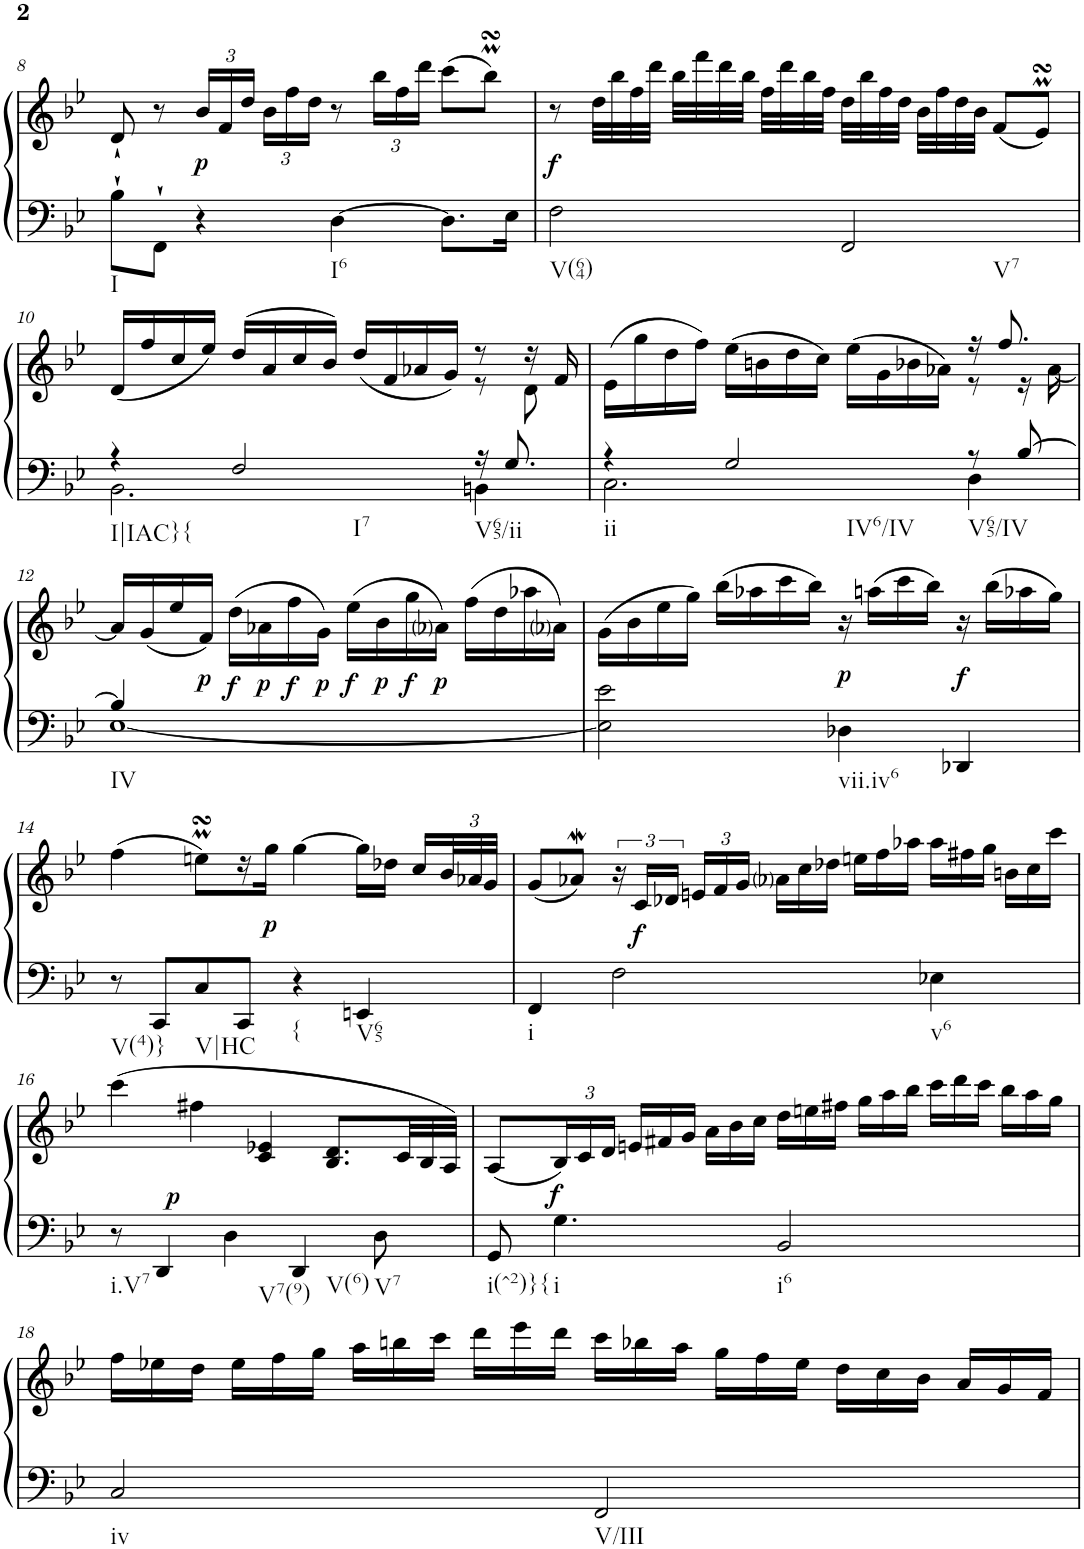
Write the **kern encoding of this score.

**kern	**kern	**dynam
*part1	*part1	*part1
*staff2	*staff1	*staff1/2
*I"Harpsichord	*	*
*I'Hch.	*	*
!!LO:PB:g=z
*clefF4	*clefG2	*
*k[b-e-]	*k[b-e-]	*
*g:	*g:	*
*M4/4	*M4/4	*
*met(c)	*met(c)	*
=8	=8	=8
!LO:TX:b:t=I	!	!
8B-`\L	8d`/	.
8FF`>\J	8r	.
*	*Xbrackettup	*
!	!	!LO:DY:b
4r	24b-/LL	p
.	24f/	.
.	24dd/JJ	.
.	24b-\LL	.
.	24ff\	.
.	24dd\JJ	.
!LO:TX:b:t=I6	!	!
[4D\	8r	.
.	24bb-\LL	.
.	24ff\	.
.	24ddd\JJ	.
8.D\L]	(>8ccc\L	.
.	8bb-sSSsM\J)	.
16E-\Jk	.	.
=9	=9	=9
!LO:TX:b:t=V(64)	!	!
!	!	!LO:DY:b
2F\	8r	f
.	32dd\LLL	.
.	32bb-\	.
.	32ff\	.
.	32ddd\JJJ	.
.	32bb-\LLL	.
.	32fff\	.
.	32ddd\	.
.	32bb-\JJJ	.
.	32ff\LLL	.
.	32ddd\	.
.	32bb-\	.
.	32ff\JJJ	.
!LO:TX:b:t=V7	!	!
2FF/	32dd\LLL	.
.	32bb-\	.
.	32ff\	.
.	32dd\JJJ	.
.	32b-\LLL	.
.	32ff\	.
.	32dd\	.
.	32b-\JJJ	.
.	(<8f/L	.
.	8e-MsSSs/J)	.
!!LO:LB:g=z
=10	=10	=10
*^	*^	*
!LO:TX:b:t=I|IAC}{	!	!	!	!
4r	2.BB-\	(<16d/LL	2.ryy	.
.	.	16ff/	.	.
.	.	16cc/	.	.
.	.	16ee-/JJ)	.	.
!LO:TX:b:t=I7	!	!	!	!
2F/	.	(>16dd/LL	.	.
.	.	16a/	.	.
.	.	16cc/	.	.
.	.	16b-/JJ)	.	.
.	.	(<16dd/LL	.	.
.	.	16f/	.	.
.	.	16a-X/	.	.
.	.	16g/JJ)	.	.
!LO:TX:b:t=V65/ii	!	!	!	!
16r	4BBn\	8r	8r	.
8.G/	.	.	.	.
.	.	16r	8d\	.
.	.	16f/	.	.
=11	=11	=11	=11	=11
!LO:TX:b:t=ii	!	!	!	!
4r	2.C\	(>16e-\LL	2ryy	.
.	.	16gg\	.	.
.	.	16dd\	.	.
.	.	16ff\JJ)	.	.
!LO:TX:b:t=IV6/IV	!	!	!	!
2G/	.	(>16ee-\LL	.	.
.	.	16bn\	.	.
.	.	16dd\	.	.
.	.	16cc\JJ)	.	.
.	.	(>16ee-\LL	4ryy	.
.	.	16g\	.	.
.	.	16b-X\	.	.
.	.	16a-X\JJ)	.	.
!LO:TX:b:t=V65/IV	!	!	!	!
8r	4D\	16r	8r	.
.	.	8.ff/	.	.
[8B-/	.	.	16r	.
.	.	.	[16a-\	.
!!LO:LB:g=z
=12	=12	=12	=12	=12
!LO:TX:b:t=IV	!	!	!	!
*	*	*v	*v	*
4B-/]	[1E-	16a-/LL]	.
.	.	(<16g/	.
.	.	16ee-/	.
!	!	!	!LO:DY:b
.	.	16f/JJ)	p
!	!	!	!LO:DY:b
4ryy	.	(>16dd\LL	f
!	!	!	!LO:DY:b
.	.	16a-X\	p
!	!	!	!LO:DY:b
.	.	16ff\	f
!	!	!	!LO:DY:b
.	.	16g\JJ)	p
!	!	!	!LO:DY:b
2ryy	.	(>16ee-\LL	f
!	!	!	!LO:DY:b
.	.	16b-\	p
!	!	!	!LO:DY:b
.	.	16gg\	f
!	!	!	!LO:DY:b
.	.	16a-i\JJ)	p
.	.	(>16ff\LL	.
.	.	16dd\	.
.	.	16aa-X\	.
.	.	16a-i\JJ)	.
*v	*v	*	*
=13	=13	=13
2E-\] 2e-\	(>16g\LL	.
.	16b-\	.
.	16ee-\	.
.	16gg\JJ)	.
.	(>16bb-\LL	.
.	16aa-X\	.
.	16ccc\	.
.	16bb-\JJ)	.
!LO:TX:b:t=vii.iv6	!	!
!	!	!LO:DY:b
4D-X\	16r	p
.	(>16aan\LL	.
.	16ccc\	.
.	16bb-\JJ)	.
!	!	!LO:DY:b
4DD-X/	16r	f
.	(>16bb-\LL	.
.	16aa-X\	.
.	16gg\JJ)	.
!!LO:LB:g=z
=14	=14	=14
!LO:TX:b:t=V(4)}	!	!
8r	(>4ff\	.
8CC/L	.	.
!LO:TX:b:t=V|HC	!	!
8C/	8eenmsSsS\L)	.
8CC/J	16r	.
!	!	!LO:DY:b
.	16gg\JJ	p
!LO:TX:b:t={	!	!
4r	[4gg\	.
!LO:TX:b:t=V65	!	!
4EEn/	16gg\LL]	.
.	16dd-X\JJ	.
.	16cc/LL	.
.	48b-/L	.
.	48a-X/	.
.	48g/JJJ	.
=15	=15	=15
!LO:TX:b:t=i	!	!
4FF/	(<8g/L	.
.	8a-Xw/J)	.
*	*brackettup	*
2F\	24r	.
!	!	!LO:DY:b
.	24c/LL	f
.	24d-X/JJ	.
*	*Xbrackettup	*
.	24en/LL	.
.	24f/	.
.	24g/JJ	.
*	*Xtuplet	*
.	24a-i\LL	.
.	24cc\	.
.	24dd-X\JJ	.
.	24een\LL	.
.	24ff\	.
.	24aa-X\JJ	.
!LO:TX:b:t=v6	!	!
4E-X\	24aa-\LL	.
.	24ff#X\	.
.	24gg\JJ	.
.	24bn\LL	.
.	24cc\	.
.	24ccc\JJ	.
!!LO:LB:g=z
=16	=16	=16
!LO:TX:b:t=i.V7	!	!
8r	(>4ccc\	.
4DD/	.	.
!	!	!LO:DY:b
.	4ff#X\	p
!LO:TX:b:t=V7(9)	!	!
4D\	.	.
.	4c/ 4e-X/	.
!LO:TX:b:t=V(6)	!	!
4DD/	.	.
.	8.B-/ 8.d/L	.
!LO:TX:b:t=V7	!	!
8D\	.	.
.	48c/LL	.
.	48B-/	.
.	48A/JJJ)	.
=17	=17	=17
!LO:TX:b:t=i(^2)}{	!	!
8GG/	(<8A/L	.
*	*tuplet	*
!LO:TX:b:t=i	!	!
!	!	!LO:DY:b
4.G\	24B-/L)	f
.	24c/	.
.	24d/JJ	.
*	*Xtuplet	*
.	24en/LL	.
.	24f#X/	.
.	24g/JJ	.
.	24a\LL	.
.	24b-\	.
.	24cc\JJ	.
!LO:TX:b:t=i6	!	!
2BB-/	24dd\LL	.
.	24een\	.
.	24ff#X\JJ	.
.	24gg\LL	.
.	24aa\	.
.	24bb-\JJ	.
.	24ccc\LL	.
.	24ddd\	.
.	24ccc\JJ	.
.	24bb-\LL	.
.	24aa\	.
.	24gg\JJ	.
!!LO:LB:g=z
=18	=18	=18
!LO:TX:b:t=iv	!	!
2C/	24ff\LL	.
.	24ee-X\	.
.	24dd\JJ	.
.	24ee-\LL	.
.	24ff\	.
.	24gg\JJ	.
.	24aa\LL	.
.	24bbn\	.
.	24ccc\JJ	.
.	24ddd\LL	.
.	24eee-\	.
.	24ddd\JJ	.
!LO:TX:b:t=V/III	!	!
2FF/	24ccc\LL	.
.	24bb-X\	.
.	24aa\JJ	.
.	24gg\LL	.
.	24ff\	.
.	24ee-\JJ	.
.	24dd\LL	.
.	24cc\	.
.	24b-\JJ	.
.	24a/LL	.
.	24g/	.
.	24f/JJ	.
=	=	=
*-	*-	*-
